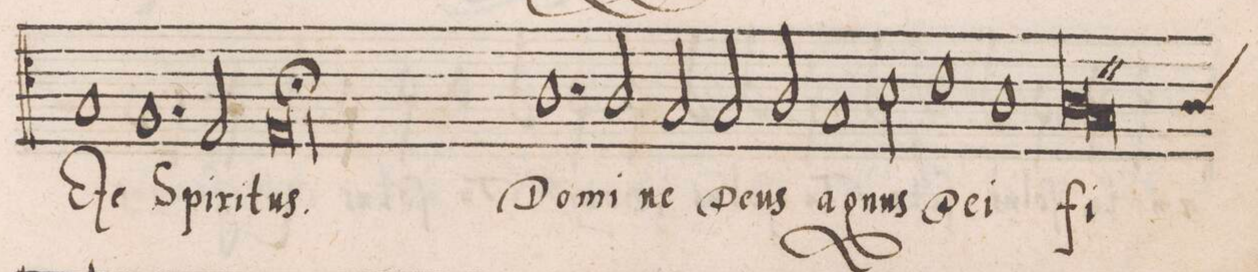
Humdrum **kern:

**kern	**text
*I"TENOR	*
*clefC4	*
*k[]	*
*met(c|)	*
*M2/1	*
1G	-cte
1.F	Spi-
=39	=39
2E/	-ri-
1E;	-tus.
=40||	=40||
1.A	Do-
2A/	-mi-
=41	=41
2G/	-ne
2G/	De-
2A/	-us
1G	a-
=42	=42
2B\	-gnus
1c	De-
=43	=43
1A	-i
*lig	*
1A	fi-
=44	=44
*custos:A	*
1G#X	.
*Xlig	*
*-	*-
